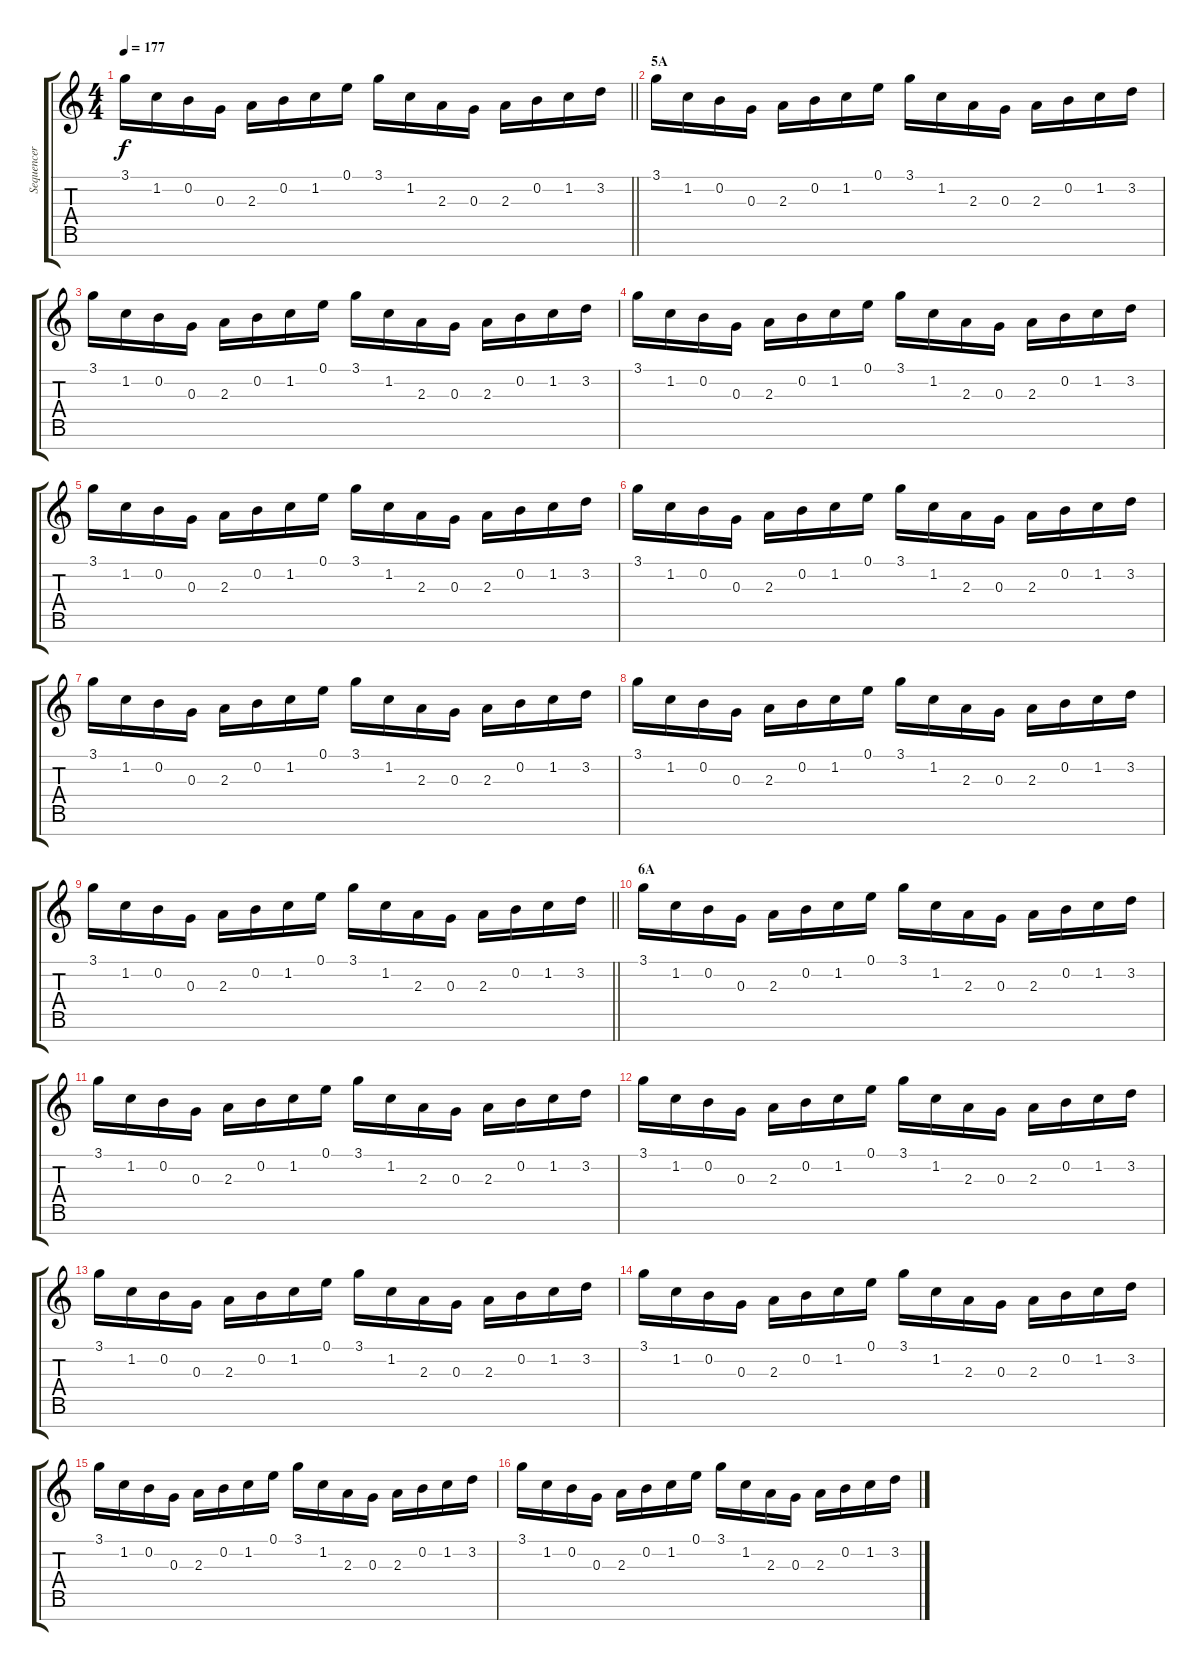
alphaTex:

\track ("Sequencer" "Sequencer") {instrument pad1newage}
\staff {score tabs}
\tuning (E5 B4 G4 D4 A3 E3 B2) {hide}
\ts (4 4)
\tempo 177
\clef g2
\barLineRight lightlight
\ks c
3.1.16{dy f} 1.2.16 0.2.16 0.3.16 2.3.16 0.2.16 1.2.16 0.1.16 3.1.16 1.2.16 2.3.16 0.3.16 2.3.16 0.2.16 1.2.16 3.2.16 |
\section ("" "5A")
3.1.16 1.2.16 0.2.16 0.3.16 2.3.16 0.2.16 1.2.16 0.1.16 3.1.16 1.2.16 2.3.16 0.3.16 2.3.16 0.2.16 1.2.16 3.2.16 |
3.1.16 1.2.16 0.2.16 0.3.16 2.3.16 0.2.16 1.2.16 0.1.16 3.1.16 1.2.16 2.3.16 0.3.16 2.3.16 0.2.16 1.2.16 3.2.16 |
3.1.16 1.2.16 0.2.16 0.3.16 2.3.16 0.2.16 1.2.16 0.1.16 3.1.16 1.2.16 2.3.16 0.3.16 2.3.16 0.2.16 1.2.16 3.2.16 |
3.1.16 1.2.16 0.2.16 0.3.16 2.3.16 0.2.16 1.2.16 0.1.16 3.1.16 1.2.16 2.3.16 0.3.16 2.3.16 0.2.16 1.2.16 3.2.16 |
3.1.16 1.2.16 0.2.16 0.3.16 2.3.16 0.2.16 1.2.16 0.1.16 3.1.16 1.2.16 2.3.16 0.3.16 2.3.16 0.2.16 1.2.16 3.2.16 |
3.1.16 1.2.16 0.2.16 0.3.16 2.3.16 0.2.16 1.2.16 0.1.16 3.1.16 1.2.16 2.3.16 0.3.16 2.3.16 0.2.16 1.2.16 3.2.16 |
3.1.16 1.2.16 0.2.16 0.3.16 2.3.16 0.2.16 1.2.16 0.1.16 3.1.16 1.2.16 2.3.16 0.3.16 2.3.16 0.2.16 1.2.16 3.2.16 |
\barLineRight lightlight
3.1.16 1.2.16 0.2.16 0.3.16 2.3.16 0.2.16 1.2.16 0.1.16 3.1.16 1.2.16 2.3.16 0.3.16 2.3.16 0.2.16 1.2.16 3.2.16 |
\section ("" "6A")
3.1.16 1.2.16 0.2.16 0.3.16 2.3.16 0.2.16 1.2.16 0.1.16 3.1.16 1.2.16 2.3.16 0.3.16 2.3.16 0.2.16 1.2.16 3.2.16 |
3.1.16 1.2.16 0.2.16 0.3.16 2.3.16 0.2.16 1.2.16 0.1.16 3.1.16 1.2.16 2.3.16 0.3.16 2.3.16 0.2.16 1.2.16 3.2.16 |
3.1.16 1.2.16 0.2.16 0.3.16 2.3.16 0.2.16 1.2.16 0.1.16 3.1.16 1.2.16 2.3.16 0.3.16 2.3.16 0.2.16 1.2.16 3.2.16 |
3.1.16 1.2.16 0.2.16 0.3.16 2.3.16 0.2.16 1.2.16 0.1.16 3.1.16 1.2.16 2.3.16 0.3.16 2.3.16 0.2.16 1.2.16 3.2.16 |
3.1.16 1.2.16 0.2.16 0.3.16 2.3.16 0.2.16 1.2.16 0.1.16 3.1.16 1.2.16 2.3.16 0.3.16 2.3.16 0.2.16 1.2.16 3.2.16 |
3.1.16 1.2.16 0.2.16 0.3.16 2.3.16 0.2.16 1.2.16 0.1.16 3.1.16 1.2.16 2.3.16 0.3.16 2.3.16 0.2.16 1.2.16 3.2.16 |
3.1.16 1.2.16 0.2.16 0.3.16 2.3.16 0.2.16 1.2.16 0.1.16 3.1.16 1.2.16 2.3.16 0.3.16 2.3.16 0.2.16 1.2.16 3.2.16
